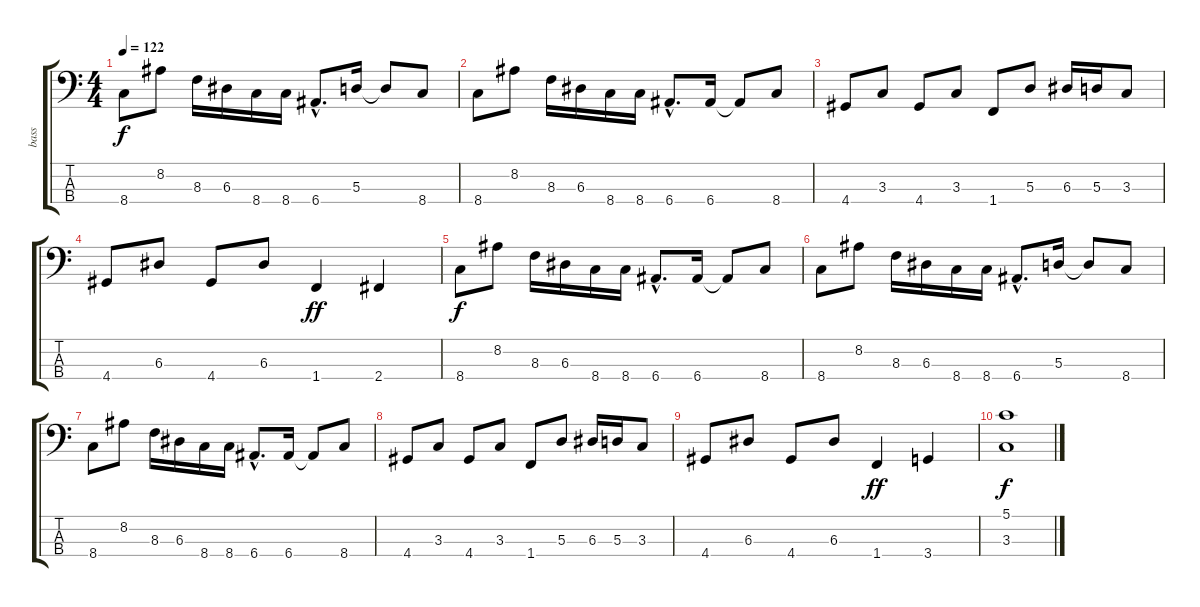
\track ("bass" "bass") {instrument slapbass1}
\staff {score tabs}
\tuning (G2 D2 A1 E1) {hide}
\ts (4 4)
\tempo 122
\clef f4
\ks c
8.4.8{dy f} 8.2.8 8.3.16 6.3.16 8.4.16 8.4.16 6.4{hac}.8{d} 5.3.16 5.3{t}.8 8.4.8 |
8.4.8 8.2.8 8.3.16 6.3.16 8.4.16 8.4.16 6.4{hac}.8{d} 6.4.16 6.4{t}.8 8.4.8 |
4.4.8 3.3.8 4.4.8 3.3.8 1.4.8 5.3.8 6.3.16 5.3.16 3.3.8 |
4.4.8 6.3.8 4.4.8 6.3.8 1.4.4{dy ff} 2.4.4 |
8.4.8{dy f} 8.2.8 8.3.16 6.3.16 8.4.16 8.4.16 6.4{hac}.8{d} 6.4.16 6.4{t}.8 8.4.8 |
8.4.8 8.2.8 8.3.16 6.3.16 8.4.16 8.4.16 6.4{hac}.8{d} 5.3.16 5.3{t}.8 8.4.8 |
8.4.8 8.2.8 8.3.16 6.3.16 8.4.16 8.4.16 6.4{hac}.8{d} 6.4.16 6.4{t}.8 8.4.8 |
4.4.8 3.3.8 4.4.8 3.3.8 1.4.8 5.3.8 6.3.16 5.3.16 3.3.8 |
4.4.8 6.3.8 4.4.8 6.3.8 1.4.4{dy ff} 3.4.4 |
(5.1 3.3).1{dy f volume 0}
